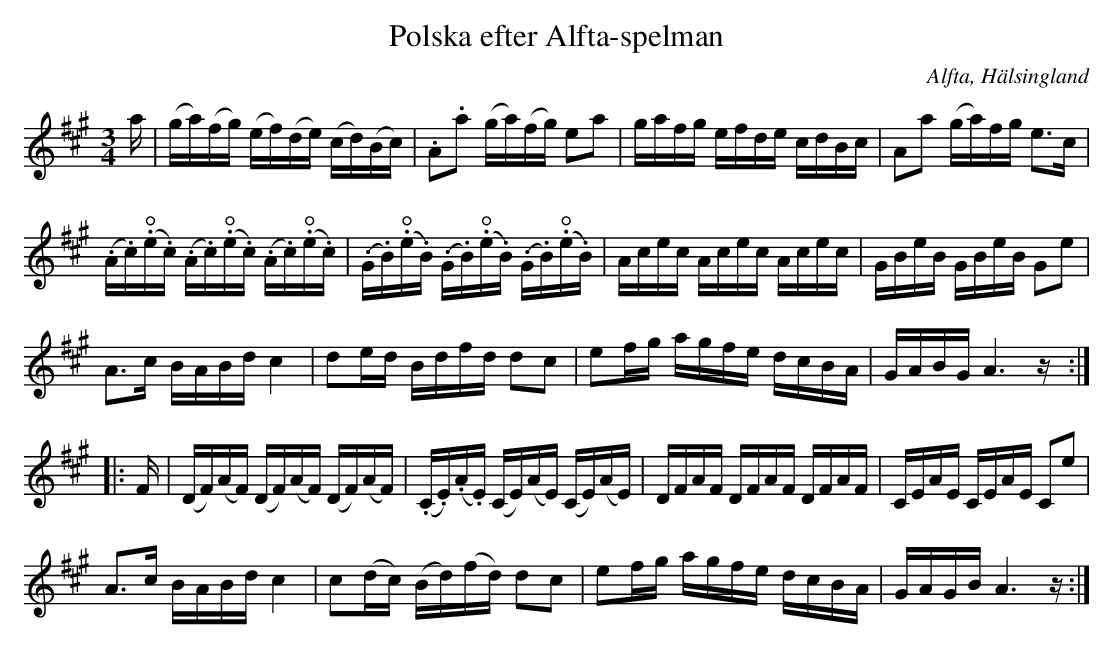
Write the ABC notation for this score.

X:1
T: Polska efter Alfta-spelman
O: Alfta, Hälsingland
M: 3/4
L: 1/16
U: O=open
K: A
a | (ga)(fg) (ef)(de) (cd)(Bc) | .A2.a2 (ga)(fg) e2a2 | gafg efde cdBc | A2a2 (ga)fg e2>c2 |
(.A.c)(O.e.c) (.A.c)(O.e.c) (.A.c)(O.e.c) | (.G.B)(O.e.B) (.G.B)(O.e.B) (.G.B)(O.e.B) | Acec Acec Acec | GBeB GBeB G2e2 |
A2>c2 BABd c4 | d2ed Bdfd d2c2 | e2fg agfe dcBA | GABG A6 z::
F | (DF)(AF) (DF)(AF) (DF)(AF) | (.C.E)(.A.E) (CE)(AE) (CE)(AE) | DFAF DFAF DFAF | CEAE CEAE C2e2 |
A2>c2 BABd c4 | c2(dc) (Bd)(fd) d2c2 | e2fg agfe dcBA | GAGB A6z :|
